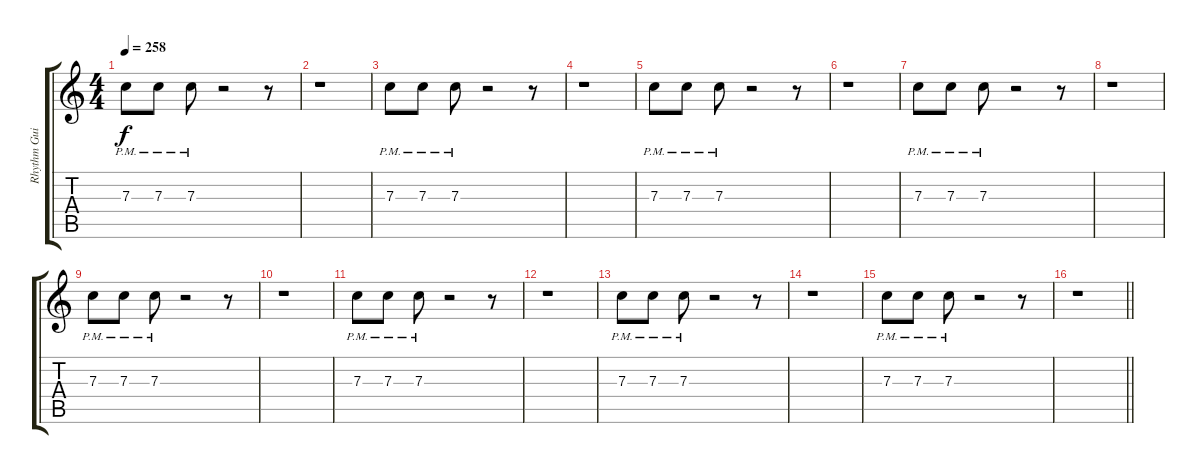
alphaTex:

\track ("Rhythm Guitar" "Rhythm Gui") {instrument distortionguitar}
\staff {score tabs}
\tuning (D4 A3 F3 C3 G2 C2) {hide}
\ts (4 4)
\section ("" "")
\tempo 258
\clef g2
\ks c
7.3{pm}.8{dy f} 7.3{pm}.8 7.3{pm}.8 r.2 r.8 |
r.1 |
7.3{pm}.8 7.3{pm}.8 7.3{pm}.8 r.2 r.8 |
r.1 |
7.3{pm}.8 7.3{pm}.8 7.3{pm}.8 r.2 r.8 |
r.1 |
7.3{pm}.8 7.3{pm}.8 7.3{pm}.8 r.2 r.8 |
r.1 |
7.3{pm}.8 7.3{pm}.8 7.3{pm}.8 r.2 r.8 |
r.1 |
7.3{pm}.8 7.3{pm}.8 7.3{pm}.8 r.2 r.8 |
r.1 |
7.3{pm}.8 7.3{pm}.8 7.3{pm}.8 r.2 r.8 |
r.1 |
7.3{pm}.8 7.3{pm}.8 7.3{pm}.8 r.2 r.8 |
\barLineRight lightlight
r.1
